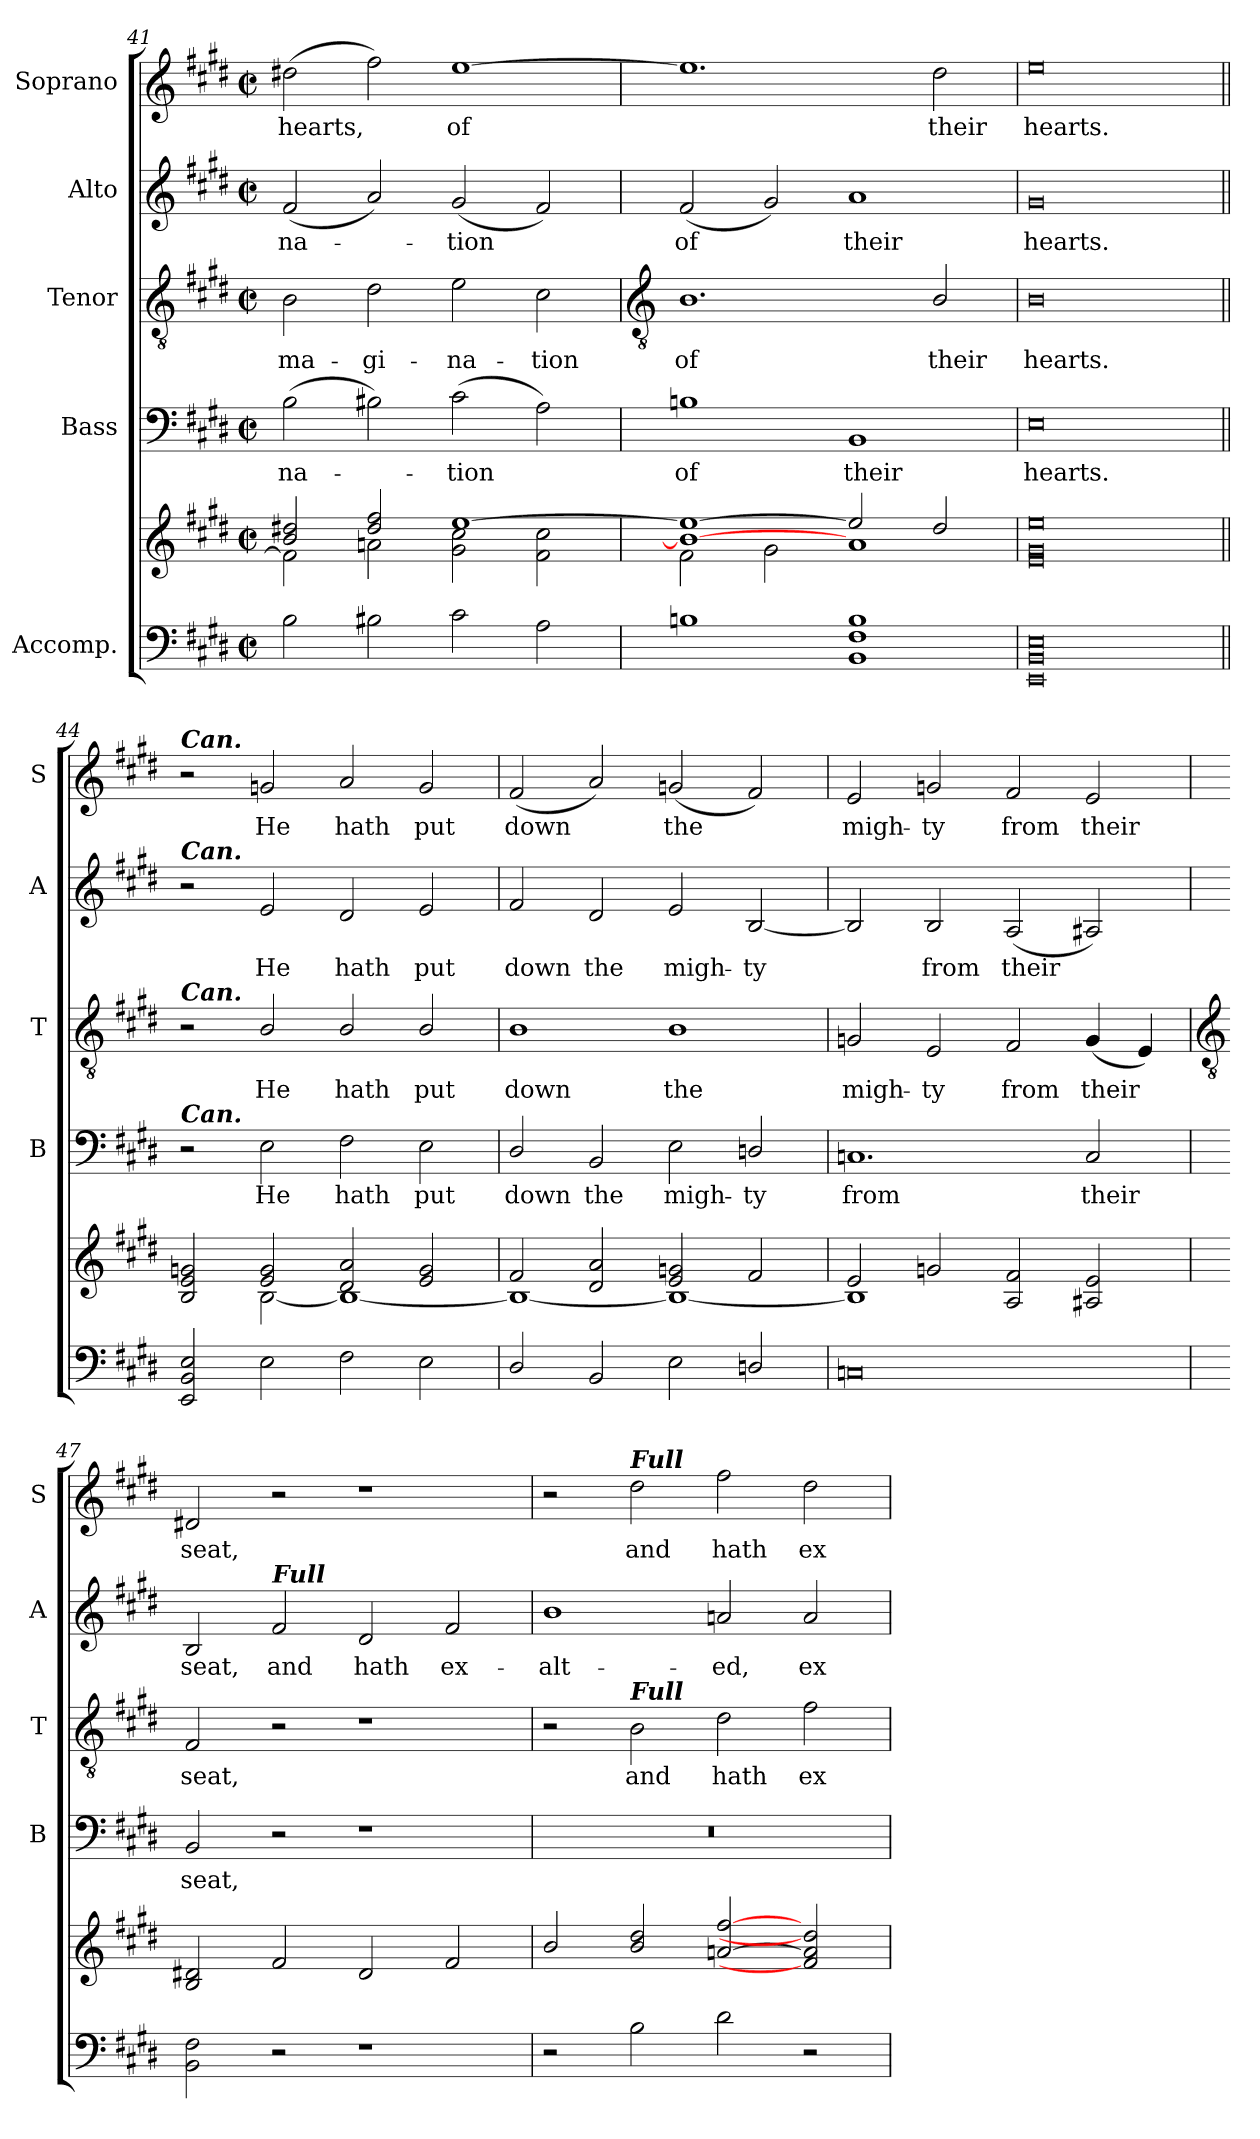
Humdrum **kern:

**kern	**kern	**kern	**text	**kern	**text	**kern	**text	**kern	**text
*part5	*part5	*part4	*part4	*part3	*part3	*part2	*part2	*part1	*part1
*staff6	*staff5	*staff4	*staff4	*staff3	*staff3	*staff2	*staff2	*staff1	*staff1
*I"Accomp.	*	*I"Bass	*	*I"Tenor	*	*I"Alto	*	*I"Soprano	*
*	*	*I'B	*	*I'T	*	*I'A	*	*I'S	*
*clefF4	*clefG2	*clefF4	*	*clefGv2	*	*clefG2	*	*clefG2	*
*k[f#c#g#d#]	*k[f#c#g#d#]	*k[f#c#g#d#]	*	*k[f#c#g#d#]	*	*k[f#c#g#d#]	*	*k[f#c#g#d#]	*
*E:	*E:	*E:	*	*E:	*	*E:	*	*E:	*
*M4/2	*M4/2	*M4/2	*	*M4/2	*	*M4/2	*	*M4/2	*
*met(c|)	*met(c|)	*met(c|)	*	*met(c|)	*	*met(c|)	*	*met(c|)	*
=41	=41	=41	=41	=41	=41	=41	=41	=41	=41
*	*^	*	*	*	*	*	*	*	*
!	!	!	!	!LO:LY:b	!	!LO:LY:b	!	!LO:LY:b	!	!LO:LY:b
2B	2b/ 2dd#X/	2f#\]	(>2B	na-	2B	-ma-	(<2f#	na-	(>2dd#X	hearts,
!	!	!	!	!	!	!LO:LY:b	!	!	!	!
2B#X	2dd#/ 2ff#/	2an\	2B#X)	.	2d#	-gi-	2a)	.	2ff#)	.
!	!	!	!	!LO:LY:b	!	!LO:LY:b	!	!LO:LY:b	!	!LO:LY:b
2c#	[1ee	2g#\ 2cc#\	(>2c#	tion	2e	-na-	(<2g#	tion	[1ee	of
!	!	!	!	!	!	!LO:LY:b	!	!	!	!
2A	.	2f#\ 2cc#\	2A)	.	2c#	-tion	2f#)	.	.	.
!!LO:LB:g=z
=42	=42	=42	=42	=42	=42	=42	=42	=42	=42	=42
*	*	*	*	*	*clefGv2	*	*	*	*	*
!	!	!	!	!LO:LY:b	!	!LO:LY:b	!	!LO:LY:b	!	!
1Bn	1b_ 1ee_	2f#\	1Bn	of	1.B	of	(<2f#	of	1.ee]	.
.	.	2g#\	.	.	.	.	2g#)	.	.	.
!	!	!	!	!LO:LY:b	!	!	!	!LO:LY:b	!	!
1BB 1F# 1B	2ee/]	1a\	1BB	their	.	.	1a	their	.	.
!	!	!	!	!	!	!LO:LY:b	!	!	!	!LO:LY:b
.	2dd#/	.	.	.	2B/	their	.	.	2dd#	their
=43	=43	=43	=43	=43	=43	=43	=43	=43	=43	=43
!	!	!	!	!LO:LY:b	!	!LO:LY:b	!	!LO:LY:b	!	!LO:LY:b
0EE 0BB 0E	0e 0g# 0ee	0ryy	0E	hearts.	0B	hearts.	0g#	hearts.	0ee	hearts.
=44||	=44||	=44||	=44||	=44||	=44||	=44||	=44||	=44||	=44||	=44||
!	!	!	!	!	!	!	!	!	!LO:TX:a:Bi:t=Can.	!
!	!	!	!	!	!	!	!LO:TX:a:Bi:t=Can.	!	!	!
!	!	!	!	!	!LO:TX:a:Bi:t=Can.	!	!	!	!	!
!	!	!	!LO:TX:a:Bi:t=Can.	!	!	!	!	!	!	!
2EE 2BB 2E	2B 2e 2gn	2ryy	2r	.	2r	.	2r	.	2r	.
!	!	!	!	!LO:LY:b	!	!LO:LY:b	!	!LO:LY:b	!	!LO:LY:b
2E	2e 2g	[2B\	2E	He	2B/	He	2e	He	2gn	He
!	!	!	!	!LO:LY:b	!	!LO:LY:b	!	!LO:LY:b	!	!LO:LY:b
2F#	2d# 2a	1B\_	2F#	hath	2B/	hath	2d#	hath	2a	hath
!	!	!	!	!LO:LY:b	!	!LO:LY:b	!	!LO:LY:b	!	!LO:LY:b
2E	2e 2g	.	2E	put	2B/	put	2e	put	2g	put
=45	=45	=45	=45	=45	=45	=45	=45	=45	=45	=45
!	!	!	!	!LO:LY:b	!	!LO:LY:b	!	!LO:LY:b	!	!LO:LY:b
2D#/	2f#	1B\_	2D#/	down	1B	down	2f#	down	(<2f#	down
!	!	!	!	!LO:LY:b	!	!	!	!LO:LY:b	!	!
2BB	2d# 2a	.	2BB	the	.	.	2d#	the	2a)	.
!	!	!	!	!LO:LY:b	!	!LO:LY:b	!	!LO:LY:b	!	!LO:LY:b
2E	2e 2gn	1B\_	2E	migh-	1B	the	2e	migh-	(<2gn	the
!	!	!	!	!LO:LY:b	!	!	!	!LO:LY:b	!	!
2Dn/	2f#	.	2Dn/	-ty	.	.	[2B	-ty	2f#)	.
=46	=46	=46	=46	=46	=46	=46	=46	=46	=46	=46
!	!	!	!	!LO:LY:b	!	!LO:LY:b	!	!	!	!LO:LY:b
0Cn	2e	1B\]	1.Cn	from	2Gn	migh-	2B]	.	2e	migh-
!	!	!	!	!	!	!LO:LY:b	!	!LO:LY:b	!	!LO:LY:b
.	2gn	.	.	.	2E	-ty	2B	from	2gn	-ty
!	!	!	!	!	!	!LO:LY:b	!	!LO:LY:b	!	!LO:LY:b
.	2A 2f#	1ryy	.	.	2F#	from	(<2A	their	2f#	from
!	!	!	!	!LO:LY:b	!	!LO:LY:b	!	!	!	!LO:LY:b
.	2A#X 2e	.	2C	their	(<4G	their	2A#X)	.	2e	their
.	.	.	.	.	4E)	.	.	.	.	.
!!LO:LB:g=z
=47	=47	=47	=47	=47	=47	=47	=47	=47	=47	=47
*	*	*	*	*	*clefGv2	*	*	*	*	*
!	!	!	!	!LO:LY:b	!	!LO:LY:b	!	!LO:LY:b	!	!LO:LY:b
2BB 2F#	2B 2d#X	0ryy	2BB	seat,	2F#	seat,	2B	seat,	2d#X	seat,
!	!	!	!	!	!	!	!LO:TX:a:Bi:t=Full	!	!	!
!	!	!	!	!	!	!	!	!LO:LY:b	!	!
2r	2f#	.	2r	.	2r	.	2f#	and	2r	.
!	!	!	!	!	!	!	!	!LO:LY:b	!	!
1r	2d#	.	1r	.	1r	.	2d#	hath	1r	.
!	!	!	!	!	!	!	!	!LO:LY:b	!	!
.	2f#	.	.	.	.	.	2f#	ex-	.	.
=48	=48	=48	=48	=48	=48	=48	=48	=48	=48	=48
!	!	!	!	!	!	!	!	!LO:LY:b	!	!
2r	2b	0ryy	0r	.	2r	.	1b	-alt-	2r	.
!	!	!	!	!	!	!	!	!	!LO:TX:a:Bi:t=Full	!
!	!	!	!	!	!LO:TX:a:Bi:t=Full	!	!	!	!	!
!	!	!	!	!	!	!LO:LY:b	!	!	!	!LO:LY:b
2B	2b 2dd#	.	.	.	2B	and	.	.	2dd#	and
!	!	!	!	!	!	!LO:LY:b	!	!LO:LY:b	!	!LO:LY:b
2d#	[2an [2ff#	.	.	.	2d#	hath	2an	-ed,	2ff#	hath
!	!	!	!	!	!	!LO:LY:b	!	!LO:LY:b	!	!LO:LY:b
2r	2f#] 2a] 2dd#]	.	.	.	2f#	ex-	2a	ex-	2dd#	ex-
*	*v	*v	*	*	*	*	*	*	*	*
=	=	=	=	=	=	=	=	=	=
*-	*-	*-	*-	*-	*-	*-	*-	*-	*-
